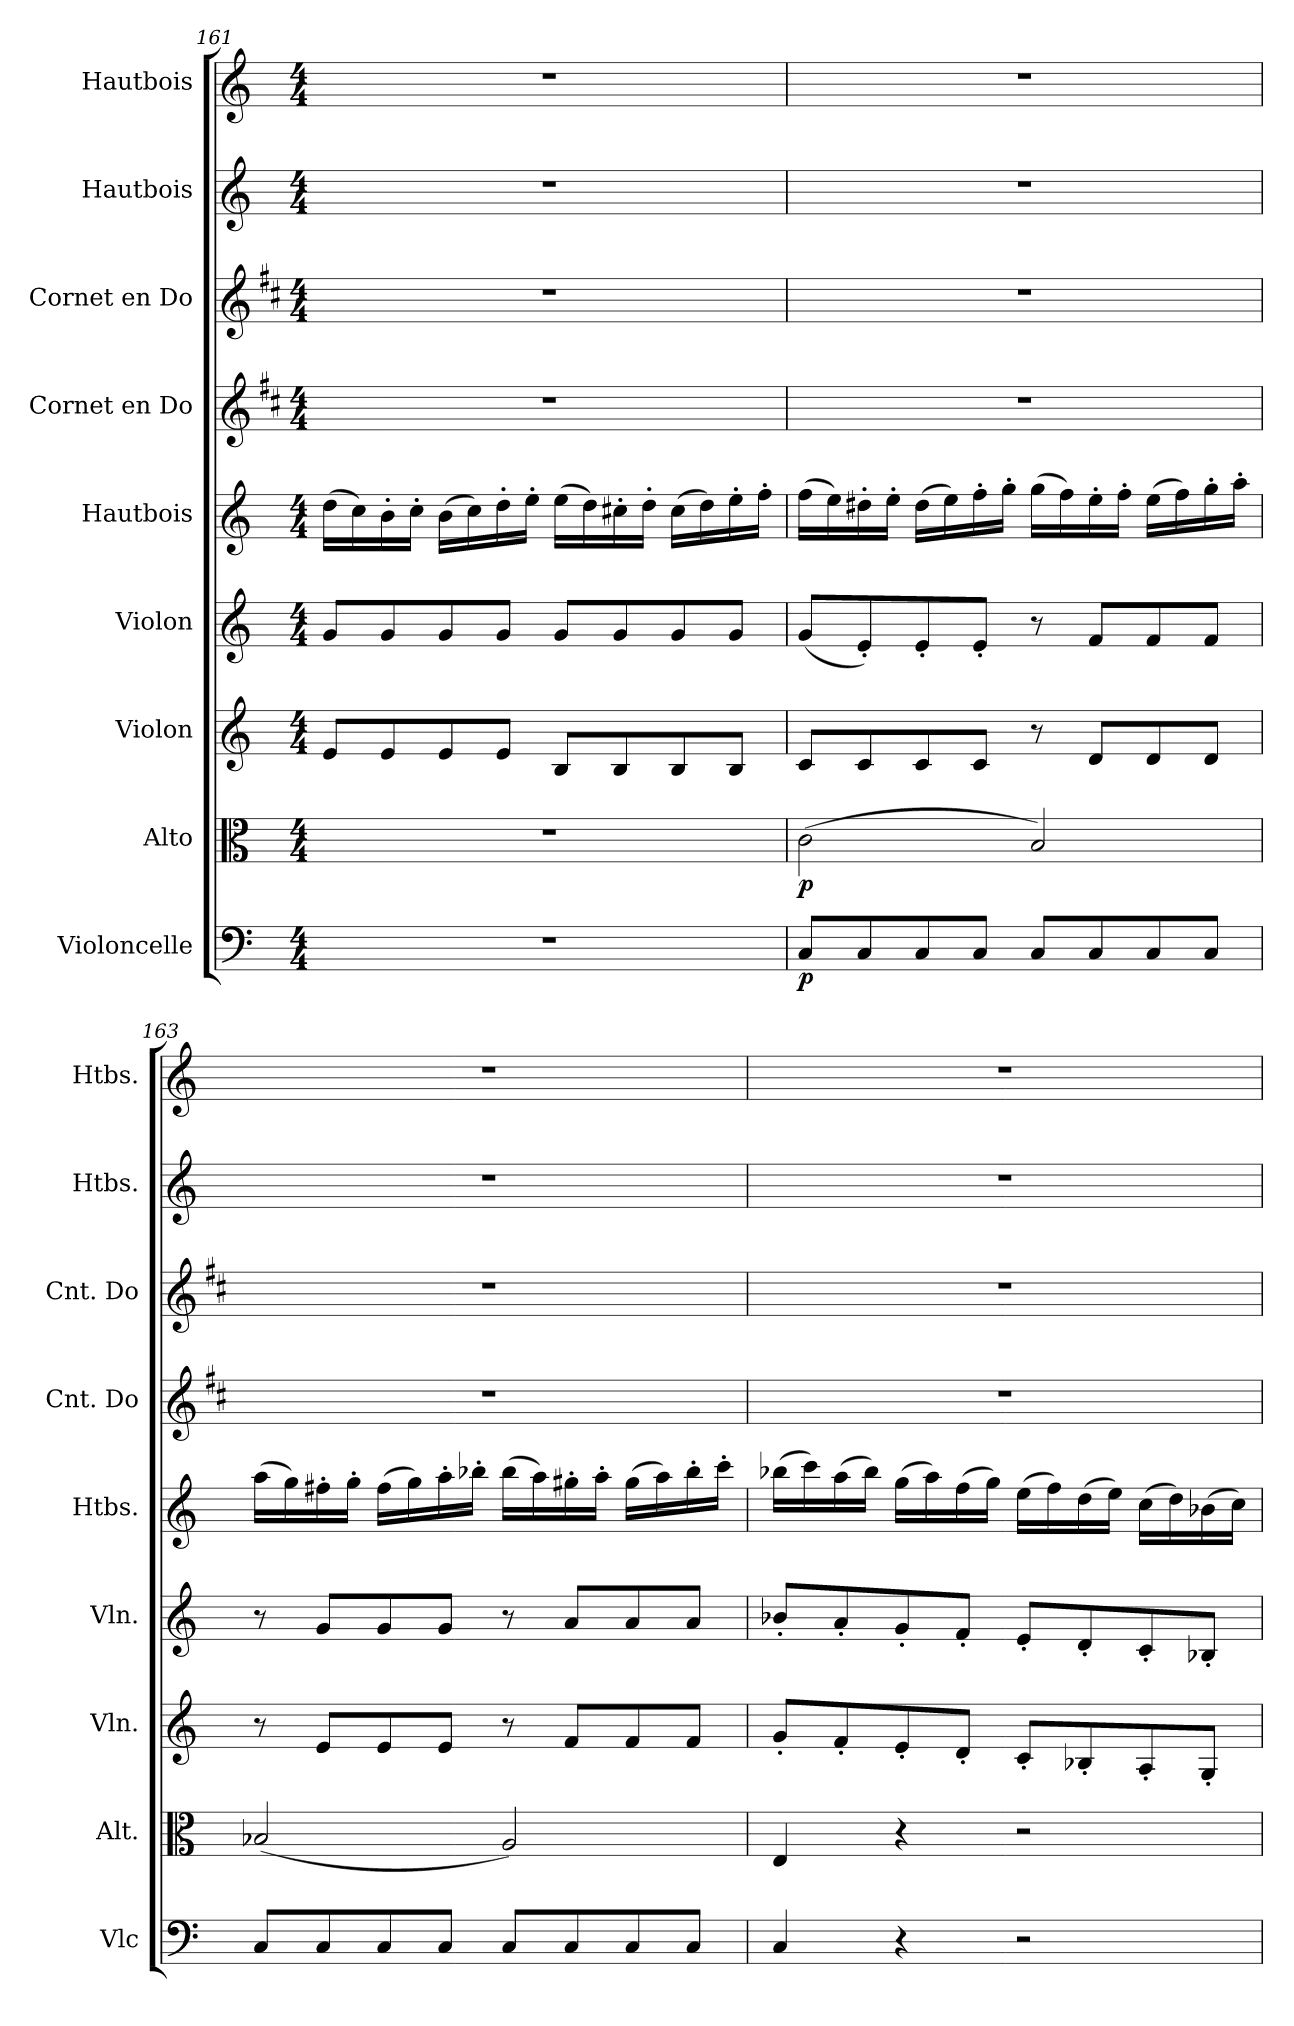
**kern	**dynam	**kern	**dynam	**kern	**kern	**kern	**kern	**kern	**kern	**kern
*part9	*part9	*part8	*part8	*part7	*part6	*part5	*part4	*part3	*part2	*part1
*staff9	*staff9	*staff8	*staff8	*staff7	*staff6	*staff5	*staff4	*staff3	*staff2	*staff1
*I"Violoncelle	*	*I"Alto	*	*I"Violon	*I"Violon	*I"Hautbois	*I"Cornet en Do	*I"Cornet en Do	*I"Hautbois	*I"Hautbois
*I'Vlc	*	*I'Alt.	*	*I'Vln.	*I'Vln.	*I'Htbs.	*I'Cnt. Do	*I'Cnt. Do	*I'Htbs.	*I'Htbs.
!!LO:PB:g=z
*clefF4	*	*clefC3	*	*clefG2	*clefG2	*clefG2	*clefG2	*clefG2	*clefG2	*clefG2
*	*	*	*	*	*	*	*ITrd1c2	*ITrd1c2	*	*
*k[]	*	*k[]	*	*k[]	*k[]	*k[]	*k[]	*k[]	*k[]	*k[]
*M4/4	*	*M4/4	*	*M4/4	*M4/4	*M4/4	*M4/4	*M4/4	*M4/4	*M4/4
=161	=161	=161	=161	=161	=161	=161	=161	=161	=161	=161
1r	.	1r	.	8e/L	8g/L	(16dd\LL	1r	1r	1r	1r
.	.	.	.	.	.	16cc\)	.	.	.	.
.	.	.	.	8e/	8g/	16b'\	.	.	.	.
.	.	.	.	.	.	16cc'\JJ	.	.	.	.
.	.	.	.	8e/	8g/	(16b\LL	.	.	.	.
.	.	.	.	.	.	16cc\)	.	.	.	.
.	.	.	.	8e/J	8g/J	16dd'\	.	.	.	.
.	.	.	.	.	.	16ee'\JJ	.	.	.	.
.	.	.	.	8B/L	8g/L	(16ee\LL	.	.	.	.
.	.	.	.	.	.	16dd\)	.	.	.	.
.	.	.	.	8B/	8g/	16cc#X'\	.	.	.	.
.	.	.	.	.	.	16dd'\JJ	.	.	.	.
.	.	.	.	8B/	8g/	(16cc#\LL	.	.	.	.
.	.	.	.	.	.	16dd\)	.	.	.	.
.	.	.	.	8B/J	8g/J	16ee'\	.	.	.	.
.	.	.	.	.	.	16ff'\JJ	.	.	.	.
=162	=162	=162	=162	=162	=162	=162	=162	=162	=162	=162
!	!LO:DY:b	!	!LO:DY:b	!	!	!	!	!	!	!
8C/L	p	(2c\	p	8c/L	(8g/L	(16ff\LL	1r	1r	1r	1r
.	.	.	.	.	.	16ee\)	.	.	.	.
8C/	.	.	.	8c/	8e'/)	16dd#X'\	.	.	.	.
.	.	.	.	.	.	16ee'\JJ	.	.	.	.
8C/	.	.	.	8c/	8e'/	(16dd#\LL	.	.	.	.
.	.	.	.	.	.	16ee\)	.	.	.	.
8C/J	.	.	.	8c/J	8e'/J	16ff'\	.	.	.	.
.	.	.	.	.	.	16gg'\JJ	.	.	.	.
8C/L	.	2B/)	.	8r	8r	(16gg\LL	.	.	.	.
.	.	.	.	.	.	16ff\)	.	.	.	.
8C/	.	.	.	8d/L	8f/L	16ee'\	.	.	.	.
.	.	.	.	.	.	16ff'\JJ	.	.	.	.
8C/	.	.	.	8d/	8f/	(16ee\LL	.	.	.	.
.	.	.	.	.	.	16ff\)	.	.	.	.
8C/J	.	.	.	8d/J	8f/J	16gg'\	.	.	.	.
.	.	.	.	.	.	16aa'\JJ	.	.	.	.
!!LO:PB:g=z
=163	=163	=163	=163	=163	=163	=163	=163	=163	=163	=163
8C/L	.	(2B-X/	.	8r	8r	(16aa\LL	1r	1r	1r	1r
.	.	.	.	.	.	16gg\)	.	.	.	.
8C/	.	.	.	8e/L	8g/L	16ff#X'\	.	.	.	.
.	.	.	.	.	.	16gg'\JJ	.	.	.	.
8C/	.	.	.	8e/	8g/	(16ff#\LL	.	.	.	.
.	.	.	.	.	.	16gg\)	.	.	.	.
8C/J	.	.	.	8e/J	8g/J	16aa'\	.	.	.	.
.	.	.	.	.	.	16bb-X'\JJ	.	.	.	.
8C/L	.	2A/)	.	8r	8r	(16bb-\LL	.	.	.	.
.	.	.	.	.	.	16aa\)	.	.	.	.
8C/	.	.	.	8f/L	8a/L	16gg#X'\	.	.	.	.
.	.	.	.	.	.	16aa'\JJ	.	.	.	.
8C/	.	.	.	8f/	8a/	(16gg#\LL	.	.	.	.
.	.	.	.	.	.	16aa\)	.	.	.	.
8C/J	.	.	.	8f/J	8a/J	16bb-'\	.	.	.	.
.	.	.	.	.	.	16ccc'\JJ	.	.	.	.
=164	=164	=164	=164	=164	=164	=164	=164	=164	=164	=164
4C/	.	4E/	.	8g'/L	8b-X'/L	(16bb-X\LL	1r	1r	1r	1r
.	.	.	.	.	.	16ccc\)	.	.	.	.
.	.	.	.	8f'/	8a'/	(16aa\	.	.	.	.
.	.	.	.	.	.	16bb-\JJ)	.	.	.	.
4r	.	4r	.	8e'/	8g'/	(16gg\LL	.	.	.	.
.	.	.	.	.	.	16aa\)	.	.	.	.
.	.	.	.	8d'/J	8f'/J	(16ff\	.	.	.	.
.	.	.	.	.	.	16gg\JJ)	.	.	.	.
2r	.	2r	.	8c'/L	8e'/L	(16ee\LL	.	.	.	.
.	.	.	.	.	.	16ff\)	.	.	.	.
.	.	.	.	8B-X'/	8d'/	(16dd\	.	.	.	.
.	.	.	.	.	.	16ee\JJ)	.	.	.	.
.	.	.	.	8A'/	8c'/	(16cc\LL	.	.	.	.
.	.	.	.	.	.	16dd\)	.	.	.	.
.	.	.	.	8G'/J	8B-X'/J	(16b-X\	.	.	.	.
.	.	.	.	.	.	16cc\JJ)	.	.	.	.
=	=	=	=	=	=	=	=	=	=	=
*-	*-	*-	*-	*-	*-	*-	*-	*-	*-	*-
